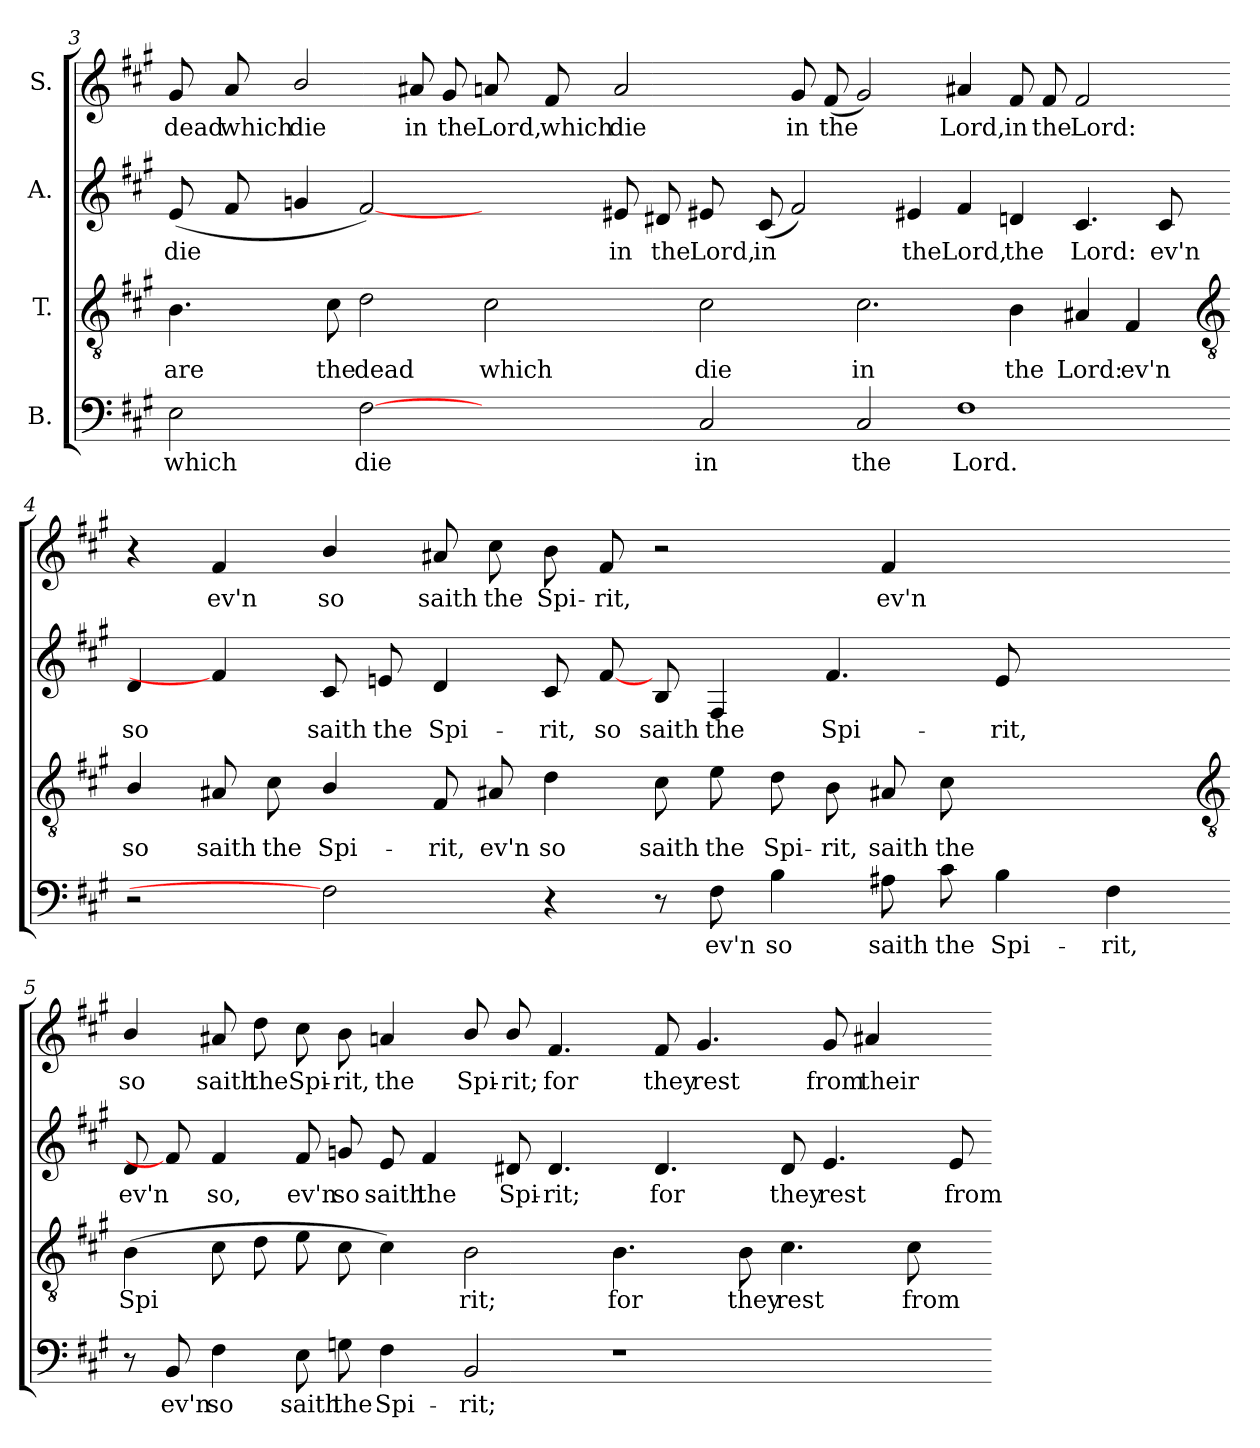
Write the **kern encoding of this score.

**kern	**text	**kern	**text	**kern	**text	**kern	**text
*part4	*part4	*part3	*part3	*part2	*part2	*part1	*part1
*staff4	*staff4	*staff3	*staff3	*staff2	*staff2	*staff1	*staff1
*I"B.	*	*I"T.	*	*I"A.	*	*I"S.	*
!!LO:LB:g=z
*clefF4	*	*clefGv2	*	*clefG2	*	*clefG2	*
*k[f#c#g#]	*	*k[f#c#g#]	*	*k[f#c#g#]	*	*k[f#c#g#]	*
*A:	*	*A:	*	*A:	*	*A:	*
=3	=3	=3	=3	=3	=3	=3	=3
!	!LO:LY:b	!	!LO:LY:b	!	!LO:LY:b	!	!LO:LY:b
2E	which	4.B	are	(<8e	die	8g#	dead
!	!	!	!	!	!	!	!LO:LY:b
.	.	.	.	8f#	.	8a	which
!	!	!	!	!	!	!	!LO:LY:b
.	.	.	.	4gn	.	2b/	die
!	!	!	!LO:LY:b	!	!	!	!
.	.	8c#	the	.	.	.	.
!	!LO:LY:b	!	!LO:LY:b	!	!	!	!
[2F#	die	2d	dead	[2f#)	.	.	.
!	!	!	!	!	!	!	!LO:LY:b
.	.	.	.	.	.	8a#X	in
!	!	!	!	!	!	!	!LO:LY:b
.	.	.	.	.	.	8g#	the
!	!	!	!LO:LY:b	!	!	!	!LO:LY:b
2ryy	.	2c#	which	4ryy	.	8an	Lord,
!	!	!	!	!	!	!	!LO:LY:b
.	.	.	.	.	.	8f#	which
!	!	!	!	!	!LO:LY:b	!	!LO:LY:b
.	.	.	.	8e#X	in	2a	die
!	!	!	!	!	!LO:LY:b	!	!
.	.	.	.	8d#X	the	.	.
!	!LO:LY:b	!	!LO:LY:b	!	!LO:LY:b	!	!
2C#	in	2c#	die	8e#X	Lord,	.	.
!	!	!	!	!	!LO:LY:b	!	!
.	.	.	.	(<8c#	in	.	.
!	!	!	!	!	!	!	!LO:LY:b
.	.	.	.	2f#)	.	8g#	in
!	!	!	!	!	!	!	!LO:LY:b
.	.	.	.	.	.	(<8f#	the
!	!LO:LY:b	!	!LO:LY:b	!	!	!	!
2C#	the	2.c#	in	.	.	2g#)	.
!	!	!	!	!	!LO:LY:b	!	!
.	.	.	.	4e#X	the	.	.
!	!LO:LY:b	!	!	!	!LO:LY:b	!	!LO:LY:b
1F#	Lord.	.	.	4f#	Lord,	4a#X	Lord,
!	!	!	!LO:LY:b	!	!LO:LY:b	!	!LO:LY:b
.	.	4B	the	4dn	the	8f#	in
!	!	!	!	!	!	!	!LO:LY:b
.	.	.	.	.	.	8f#	the
!	!	!	!LO:LY:b	!	!LO:LY:b	!	!LO:LY:b
.	.	4A#X	Lord:	4.c#	Lord:	2f#	Lord:
!	!	!	!LO:LY:b	!	!	!	!
.	.	4F#	ev'n	.	.	.	.
!	!	!	!	!	!LO:LY:b	!	!
.	.	.	.	8c#	ev'n	.	.
!!LO:LB:g=z
=4-	=4-	=4-	=4-	=4-	=4-	=4-	=4-
*	*	*clefGv2	*	*	*	*	*
!	!	!	!LO:LY:b	!	!LO:LY:b	!	!
2r	.	4B/	so	4d	so	4r	.
!	!	!	!LO:LY:b	!	!	!	!LO:LY:b
.	.	8A#X	saith	4f#]	.	4f#	ev'n
!	!	!	!LO:LY:b	!	!	!	!
.	.	8c#	the	.	.	.	.
!	!	!	!LO:LY:b	!	!LO:LY:b	!	!LO:LY:b
2F#]	.	4B/	Spi-	8c#	saith	4b/	so
!	!	!	!	!	!LO:LY:b	!	!
.	.	.	.	8e	the	.	.
!	!	!	!LO:LY:b	!	!LO:LY:b	!	!LO:LY:b
.	.	8F#	-rit,	4d	Spi-	8a#X	saith
!	!	!	!LO:LY:b	!	!	!	!LO:LY:b
.	.	8A#X	ev'n	.	.	8cc#	the
!	!	!	!LO:LY:b	!	!LO:LY:b	!	!LO:LY:b
4r	.	4d	so	8c#	-rit,	8b	Spi-
!	!	!	!	!	!LO:LY:b	!	!LO:LY:b
.	.	.	.	[8f#	so	8f#	-rit,
!	!	!	!LO:LY:b	!	!LO:LY:b	!	!
8r	.	8c#	saith	8B	saith	2r	.
!	!LO:LY:b	!	!LO:LY:b	!	!LO:LY:b	!	!
8F#	ev'n	8e	the	4F#	the	.	.
!	!LO:LY:b	!	!LO:LY:b	!	!	!	!
4B	so	8d	Spi-	.	.	.	.
!	!	!	!LO:LY:b	!	!LO:LY:b	!	!
.	.	8B	-rit,	4.f#	Spi-	.	.
!	!LO:LY:b	!	!LO:LY:b	!	!	!	!LO:LY:b
8A#X	saith	8A#X	saith	.	.	4f#	ev'n
!	!LO:LY:b	!	!LO:LY:b	!	!	!	!
8c#	the	8c#	the	.	.	.	.
!	!LO:LY:b	!	!	!	!LO:LY:b	!	!
4B	Spi-	2ryy	.	8e	-rit,	2ryy	.
.	.	.	.	4.ryy	.	.	.
!	!LO:LY:b	!	!	!	!	!	!
4F#	-rit,	.	.	.	.	.	.
!!LO:LB:g=z
=5-	=5-	=5-	=5-	=5-	=5-	=5-	=5-
*	*	*clefGv2	*	*	*	*	*
!	!	!	!LO:LY:b	!	!LO:LY:b	!	!LO:LY:b
8r	.	(>4B	Spi	8d	ev'n	4b/	so
!	!LO:LY:b	!	!	!	!	!	!
8BB	ev'n	.	.	8f#]	.	.	.
!	!LO:LY:b	!	!	!	!LO:LY:b	!	!LO:LY:b
4F#	so	8c#	.	4f#	so,	8a#X	saith
!	!	!	!	!	!	!	!LO:LY:b
.	.	8d	.	.	.	8dd	the
!	!LO:LY:b	!	!	!	!LO:LY:b	!	!LO:LY:b
8E	saith	8e	.	8f#	ev'n	8cc#	Spi-
!	!LO:LY:b	!	!	!	!LO:LY:b	!	!LO:LY:b
8Gn	the	8c#	.	8gn	so	8b	-rit,
!	!LO:LY:b	!	!	!	!LO:LY:b	!	!LO:LY:b
4F#	Spi-	4c#)	.	8e	saith	4an	the
!	!	!	!	!	!LO:LY:b	!	!
.	.	.	.	4f#	the	.	.
!	!LO:LY:b	!	!LO:LY:b	!	!	!	!LO:LY:b
2BB	-rit;	2B	rit;	.	.	8b/	Spi-
!	!	!	!	!	!LO:LY:b	!	!LO:LY:b
.	.	.	.	8d#X	Spi-	8b/	-rit;
!	!	!	!	!	!LO:LY:b	!	!LO:LY:b
.	.	.	.	4.d#	-rit;	4.f#	for
!	!	!	!LO:LY:b	!	!	!	!
1r	.	4.B	for	.	.	.	.
!	!	!	!	!	!LO:LY:b	!	!LO:LY:b
.	.	.	.	4.d#	for	8f#	they
!	!	!	!	!	!	!	!LO:LY:b
.	.	.	.	.	.	4.g#	rest
!	!	!	!LO:LY:b	!	!	!	!
.	.	8B	they	.	.	.	.
!	!	!	!LO:LY:b	!	!LO:LY:b	!	!
.	.	4.c#	rest	8d#	they	.	.
!	!	!	!	!	!LO:LY:b	!	!LO:LY:b
.	.	.	.	4.e	rest	8g#	from
!	!	!	!	!	!	!	!LO:LY:b
.	.	.	.	.	.	4a#X	their
!	!	!	!LO:LY:b	!	!	!	!
.	.	8c#	from	.	.	.	.
!	!	!	!	!	!LO:LY:b	!	!
8ryy	.	8ryy	.	8e	from	8ryy	.
=-	=-	=-	=-	=-	=-	=-	=-
*-	*-	*-	*-	*-	*-	*-	*-
